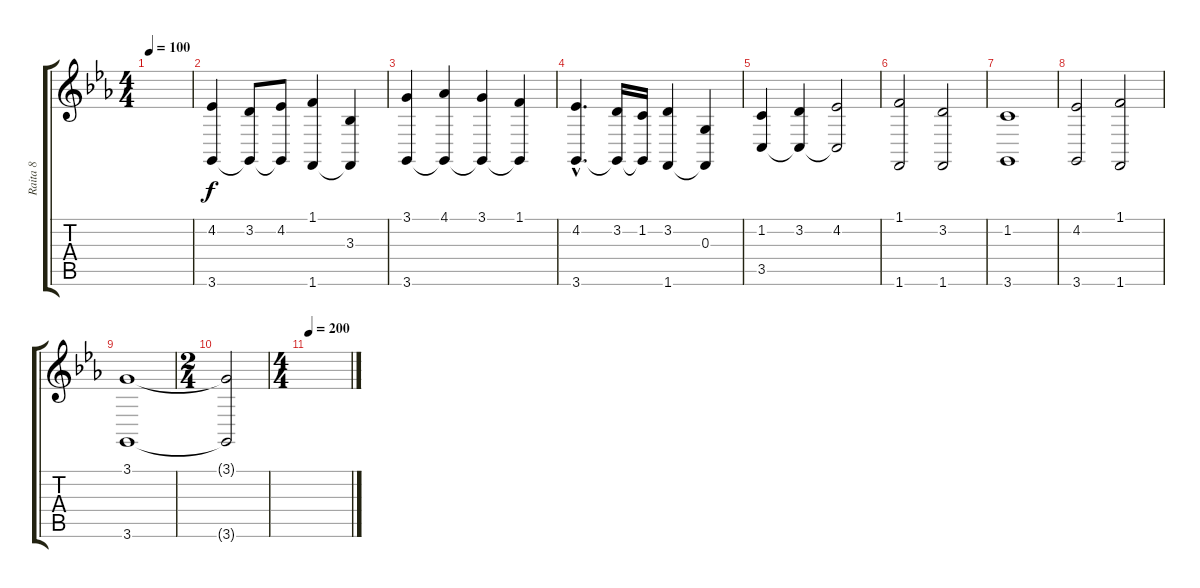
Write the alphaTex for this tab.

\track ("Raita 8" "Raita 8") {instrument lead2sawtooth}
\staff {score tabs}
\tuning (E4 B3 G3 D3 A2 E2) {hide}
\ts (4 4)
\tempo 100
\clef g2
\ks eb
|
(4.2 3.6).4{instrument stringensemble1} (3.2 3.6{t}).8 (4.2 3.6{t}).8 (1.1 1.6).4 (3.3 1.6{t}).4 |
(3.1 3.6).4 (4.1 3.6{t}).4 (3.1 3.6{t}).4 (1.1 3.6{t}).4 |
(4.2{hac} 3.6{hac}).4{d} (3.2 3.6{t}).16 (1.2 3.6{t}).16 (3.2 1.6).4 (0.3 1.6{t}).4 |
(1.2 3.5).4 (3.2 3.5{t}).4 (4.2 3.5{t}).2 |
(1.1 1.6).2 (3.2 1.6).2 |
(1.2 3.6).1 |
(4.2 3.6).2 (1.1 1.6).2 |
(3.1 3.6).1 |
\ts (2 4)
(3.1{t} 3.6{t}).2 |
\ts (4 4)
\tempo 200
